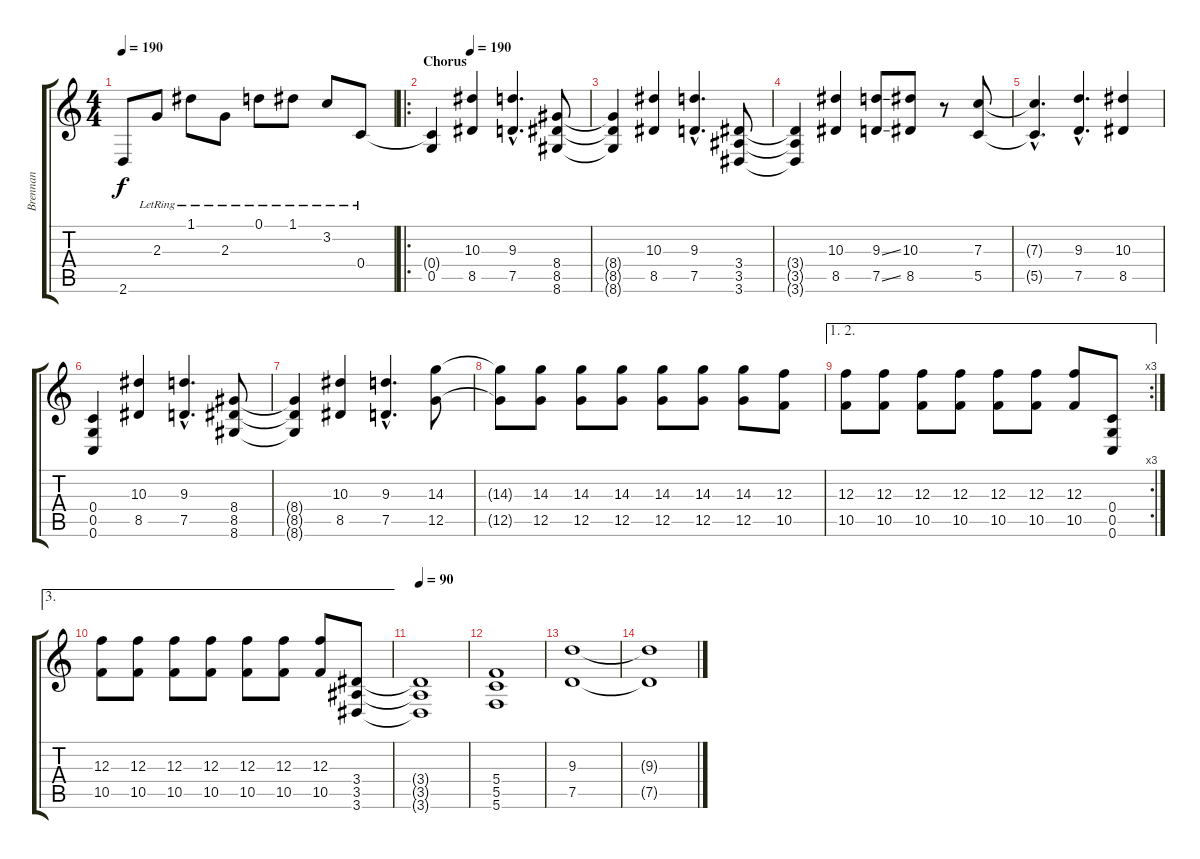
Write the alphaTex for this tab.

\track ("Brennan" "Brennan") {instrument overdrivenguitar}
\staff {score tabs}
\tuning (D4 A3 F3 C3 G2 C2) {hide}
\ts (4 4)
\tempo 190
\clef g2
\ks c
2.6{t}.8{dy f} 2.3{lr}.8 1.1{lr}.8 2.3{lr}.8 0.1{lr}.8 1.1{lr}.8 3.2{lr}.8 0.4{lr}.8 |
\ro
\section ("" "Chorus")
\tempo (190 0.25)
(0.4{t} 0.5).4 (10.3 8.5).4{instrument overdrivenguitar} (9.3{hac} 7.5{hac}).4{d} (8.4 8.5 8.6).8 |
(8.4{t} 8.5{t} 8.6{t}).4 (10.3 8.5).4 (9.3{hac} 7.5{hac}).4{d} (3.4 3.5 3.6).8 |
(3.4{t} 3.5{t} 3.6{t}).4 (10.3 8.5).4 (9.3{ss} 7.5{ss}).8 (10.3 8.5).8 r.8 (7.3 5.5).8 |
(7.3{hac t} 5.5{hac t}).4{d} (9.3{hac} 7.5{hac}).4{d} (10.3 8.5).4 |
(0.4 0.5 0.6).4 (10.3 8.5).4 (9.3{hac} 7.5{hac}).4{d} (8.4 8.5 8.6).8 |
(8.4{t} 8.5{t} 8.6{t}).4 (10.3 8.5).4 (9.3{hac} 7.5{hac}).4{d} (14.3 12.5).8 |
(14.3{t} 12.5{t}).8 (14.3 12.5).8 (14.3 12.5).8 (14.3 12.5).8 (14.3 12.5).8 (14.3 12.5).8 (14.3 12.5).8 (12.3 10.5).8 |
\ae (1 2)
\rc 3
(12.3 10.5).8 (12.3 10.5).8 (12.3 10.5).8 (12.3 10.5).8 (12.3 10.5).8 (12.3 10.5).8 (12.3 10.5).8 (0.4 0.5 0.6).8 |
\ae 3
(12.3 10.5).8 (12.3 10.5).8 (12.3 10.5).8 (12.3 10.5).8 (12.3 10.5).8 (12.3 10.5).8 (12.3 10.5).8 (3.4 3.5 3.6).8 |
\tempo 90
(3.4{t} 3.5{t} 3.6{t}).1 |
(5.4 5.5 5.6).1 |
(9.3 7.5).1 |
(9.3{t} 7.5{t}).1
